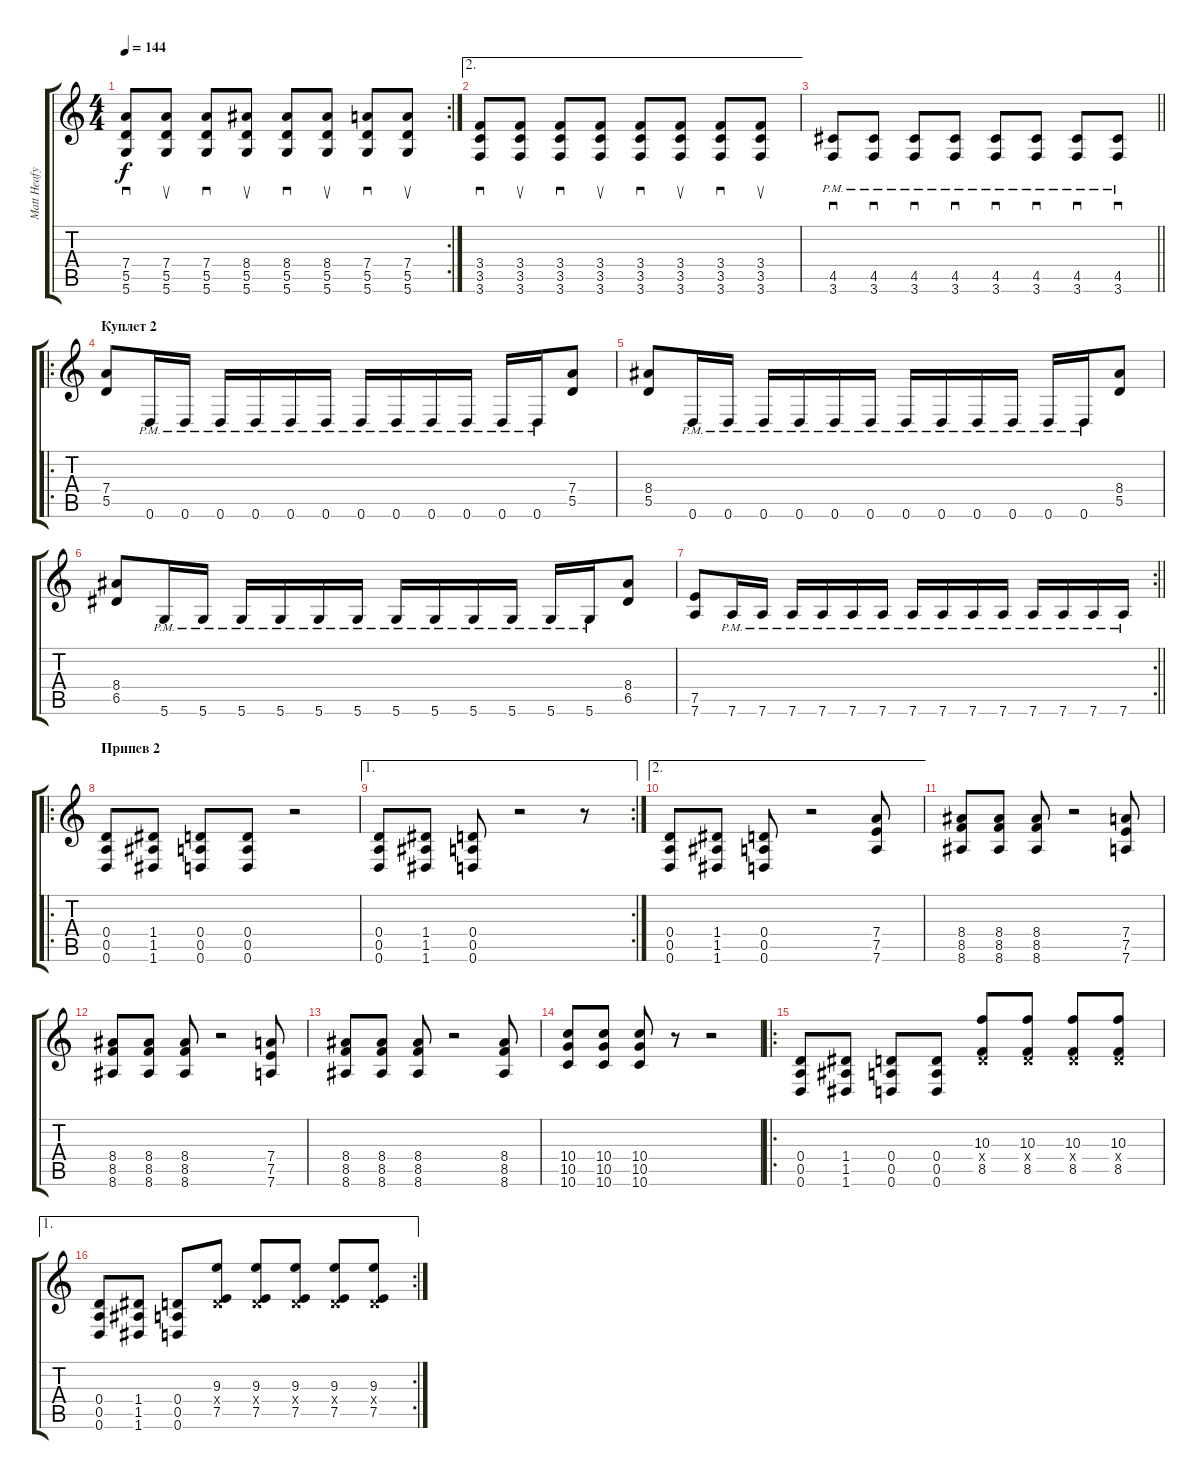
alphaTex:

\track ("Matt Heafy" "Matt Heafy") {instrument distortionguitar}
\staff {score tabs}
\tuning (E4 B3 G3 D3 A2 D2) {hide}
\rc 2
\ts (4 4)
\tempo 144
\clef g2
\ks c
(7.4 5.5 5.6).8{sd dy f} (7.4 5.5 5.6).8{su} (7.4 5.5 5.6).8{sd} (8.4 5.5 5.6).8{su} (8.4 5.5 5.6).8{sd} (8.4 5.5 5.6).8{su} (7.4 5.5 5.6).8{sd} (7.4 5.5 5.6).8{su} |
\ae 2
(3.4 3.5 3.6).8{sd} (3.4 3.5 3.6).8{su} (3.4 3.5 3.6).8{sd} (3.4 3.5 3.6).8{su} (3.4 3.5 3.6).8{sd} (3.4 3.5 3.6).8{su} (3.4 3.5 3.6).8{sd} (3.4 3.5 3.6).8{su} |
\barLineRight lightlight
(4.5{pm} 3.6{pm}).8{sd} (4.5{pm} 3.6{pm}).8{sd} (4.5{pm} 3.6{pm}).8{sd} (4.5{pm} 3.6{pm}).8{sd} (4.5{pm} 3.6{pm}).8{sd} (4.5{pm} 3.6{pm}).8{sd} (4.5{pm} 3.6{pm}).8{sd} (4.5{pm} 3.6{pm}).8{sd} |
\ro
\section ("" "Куплет 2")
(7.4 5.5).8 0.6{pm}.16 0.6{pm}.16 0.6{pm}.16 0.6{pm}.16 0.6{pm}.16 0.6{pm}.16 0.6{pm}.16 0.6{pm}.16 0.6{pm}.16 0.6{pm}.16 0.6{pm}.16 0.6{pm}.16 (7.4 5.5).8 |
(8.4 5.5).8 0.6{pm}.16 0.6{pm}.16 0.6{pm}.16 0.6{pm}.16 0.6{pm}.16 0.6{pm}.16 0.6{pm}.16 0.6{pm}.16 0.6{pm}.16 0.6{pm}.16 0.6{pm}.16 0.6{pm}.16 (8.4 5.5).8 |
(8.4 6.5).8 5.6{pm}.16 5.6{pm}.16 5.6{pm}.16 5.6{pm}.16 5.6{pm}.16 5.6{pm}.16 5.6{pm}.16 5.6{pm}.16 5.6{pm}.16 5.6{pm}.16 5.6{pm}.16 5.6{pm}.16 (8.4 6.5).8 |
\rc 2
\barLineRight lightlight
(7.5 7.6).8 7.6{pm}.16 7.6{pm}.16 7.6{pm}.16 7.6{pm}.16 7.6{pm}.16 7.6{pm}.16 7.6{pm}.16 7.6{pm}.16 7.6{pm}.16 7.6{pm}.16 7.6{pm}.16 7.6{pm}.16 7.6{pm}.16 7.6{pm}.16 |
\ro
\section ("" "Припев 2")
(0.4 0.5 0.6).8 (1.4 1.5 1.6).8 (0.4 0.5 0.6).8 (0.4 0.5 0.6).8 r.2 |
\ae 1
\rc 2
(0.4 0.5 0.6).8 (1.4 1.5 1.6).8 (0.4 0.5 0.6).8 r.2 r.8 |
\ae 2
(0.4 0.5 0.6).8 (1.4 1.5 1.6).8 (0.4 0.5 0.6).8 r.2 (7.4 7.5 7.6).8 |
(8.4 8.5 8.6).8 (8.4 8.5 8.6).8 (8.4 8.5 8.6).8 r.2 (7.4 7.5 7.6).8 |
(8.4 8.5 8.6).8 (8.4 8.5 8.6).8 (8.4 8.5 8.6).8 r.2 (7.4 7.5 7.6).8 |
(8.4 8.5 8.6).8 (8.4 8.5 8.6).8 (8.4 8.5 8.6).8 r.2 (8.4 8.5 8.6).8 |
(10.4 10.5 10.6).8 (10.4 10.5 10.6).8 (10.4 10.5 10.6).8 r.8 r.2 |
\ro
(0.4 0.5 0.6).8 (1.4 1.5 1.6).8 (0.4 0.5 0.6).8 (0.4 0.5 0.6).8 (10.3 0.4{x} 8.5).8 (10.3 0.4{x} 8.5).8 (10.3 0.4{x} 8.5).8 (10.3 0.4{x} 8.5).8 |
\ae 1
\rc 2
(0.4 0.5 0.6).8 (1.4 1.5 1.6).8 (0.4 0.5 0.6).8 (9.3 0.4{x} 7.5).8 (9.3 0.4{x} 7.5).8 (9.3 0.4{x} 7.5).8 (9.3 0.4{x} 7.5).8 (9.3 0.4{x} 7.5).8
